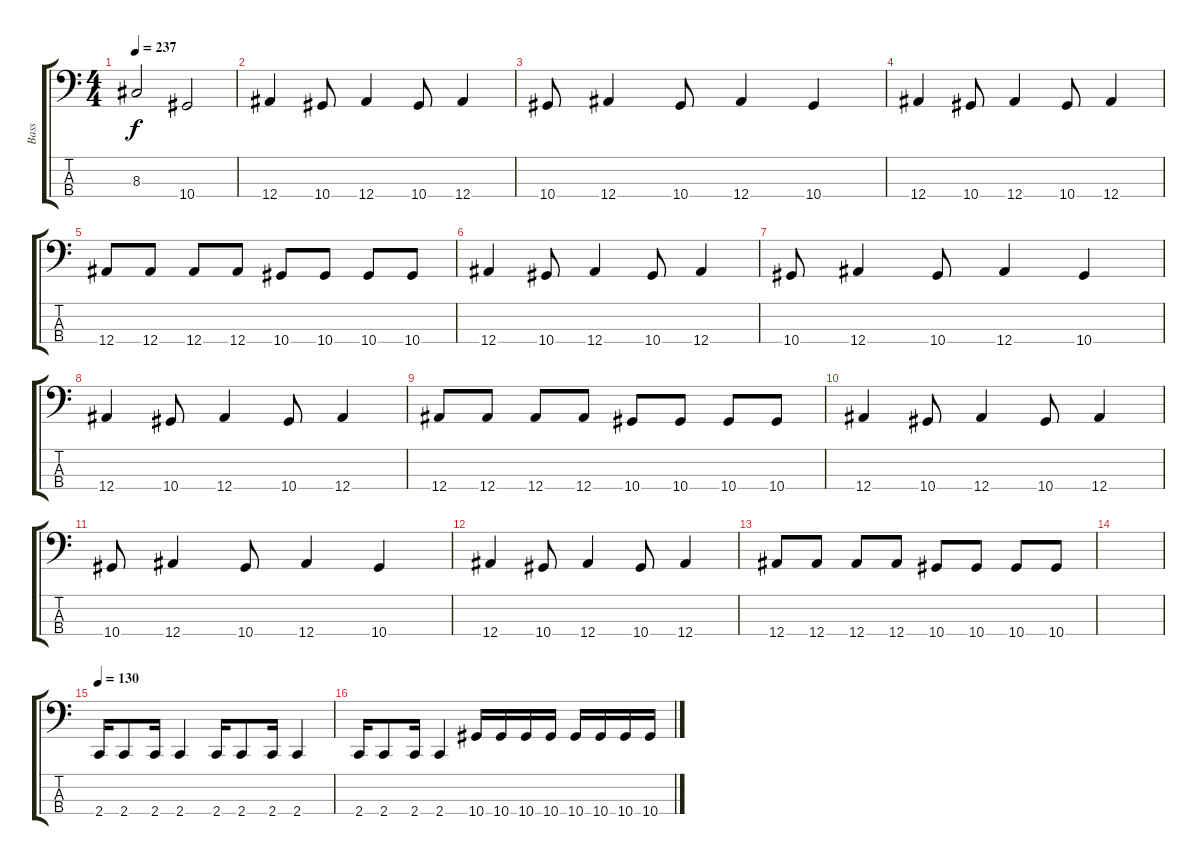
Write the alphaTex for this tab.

\track ("Bass" "Bass") {instrument acousticguitarsteel}
\staff {score tabs}
\tuning (Eb2 Bb1 F1 Bb0) {hide}
\ts (4 4)
\tempo 237
\clef f4
\ks c
8.3.2{dy f} 10.4.2 |
12.4.4 10.4.8 12.4.4 10.4.8 12.4.4 |
10.4.8 12.4.4 10.4.8 12.4.4 10.4.4 |
12.4.4 10.4.8 12.4.4 10.4.8 12.4.4 |
12.4.8 12.4.8 12.4.8 12.4.8 10.4.8 10.4.8 10.4.8 10.4.8 |
12.4.4 10.4.8 12.4.4 10.4.8 12.4.4 |
10.4.8 12.4.4 10.4.8 12.4.4 10.4.4 |
12.4.4 10.4.8 12.4.4 10.4.8 12.4.4 |
12.4.8 12.4.8 12.4.8 12.4.8 10.4.8 10.4.8 10.4.8 10.4.8 |
12.4.4 10.4.8 12.4.4 10.4.8 12.4.4 |
10.4.8 12.4.4 10.4.8 12.4.4 10.4.4 |
12.4.4 10.4.8 12.4.4 10.4.8 12.4.4 |
12.4.8 12.4.8 12.4.8 12.4.8 10.4.8 10.4.8 10.4.8 10.4.8 |
|
\tempo 130
2.4.16 2.4.8 2.4.16 2.4.4 2.4.16 2.4.8 2.4.16 2.4.4 |
2.4.16 2.4.8 2.4.16 2.4.4 10.4.16 10.4.16 10.4.16 10.4.16 10.4.16 10.4.16 10.4.16 10.4.16
